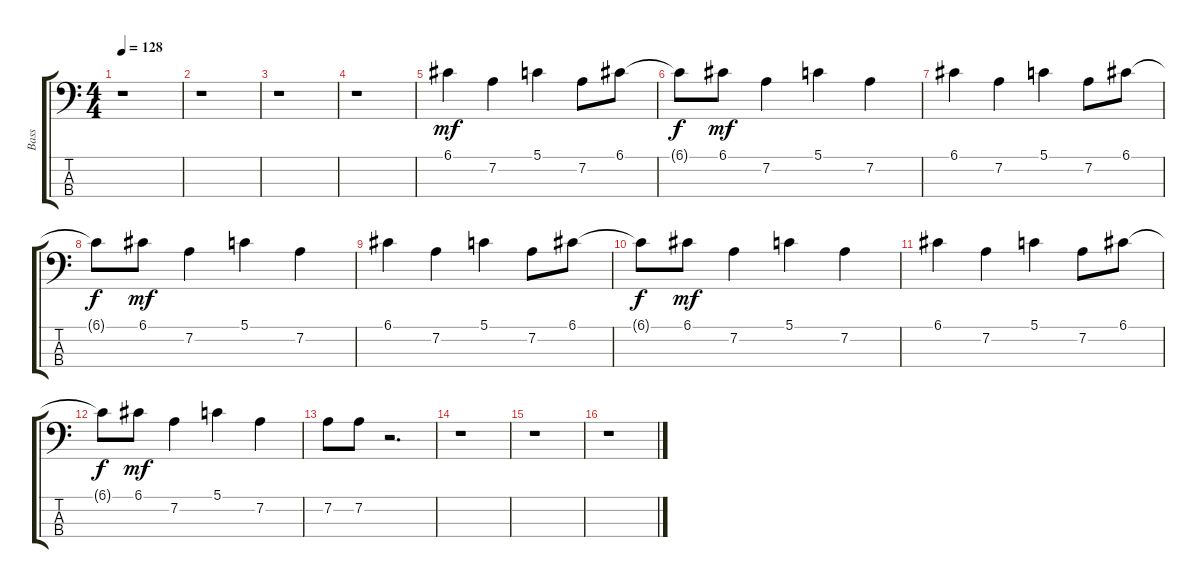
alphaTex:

\track ("Bass" "Bass") {instrument electricguitarjazz}
\staff {score tabs}
\tuning (G2 D2 A1 E1) {hide}
\ts (4 4)
\tempo 128
\clef f4
\ks c
r.1{dy pp} |
r.1 |
r.1 |
r.1 |
6.1.4{dy mf} 7.2.4 5.1.4 7.2.8 6.1.8 |
6.1{t}.8{dy f} 6.1.8{dy mf} 7.2.4 5.1.4 7.2.4 |
6.1.4 7.2.4 5.1.4 7.2.8 6.1.8 |
6.1{t}.8{dy f} 6.1.8{dy mf} 7.2.4 5.1.4 7.2.4 |
6.1.4 7.2.4 5.1.4 7.2.8 6.1.8 |
6.1{t}.8{dy f} 6.1.8{dy mf} 7.2.4 5.1.4 7.2.4 |
6.1.4 7.2.4 5.1.4 7.2.8 6.1.8 |
6.1{t}.8{dy f} 6.1.8{dy mf} 7.2.4 5.1.4 7.2.4 |
7.2.8 7.2.8 r.2{d} |
r.1 |
r.1 |
r.1
